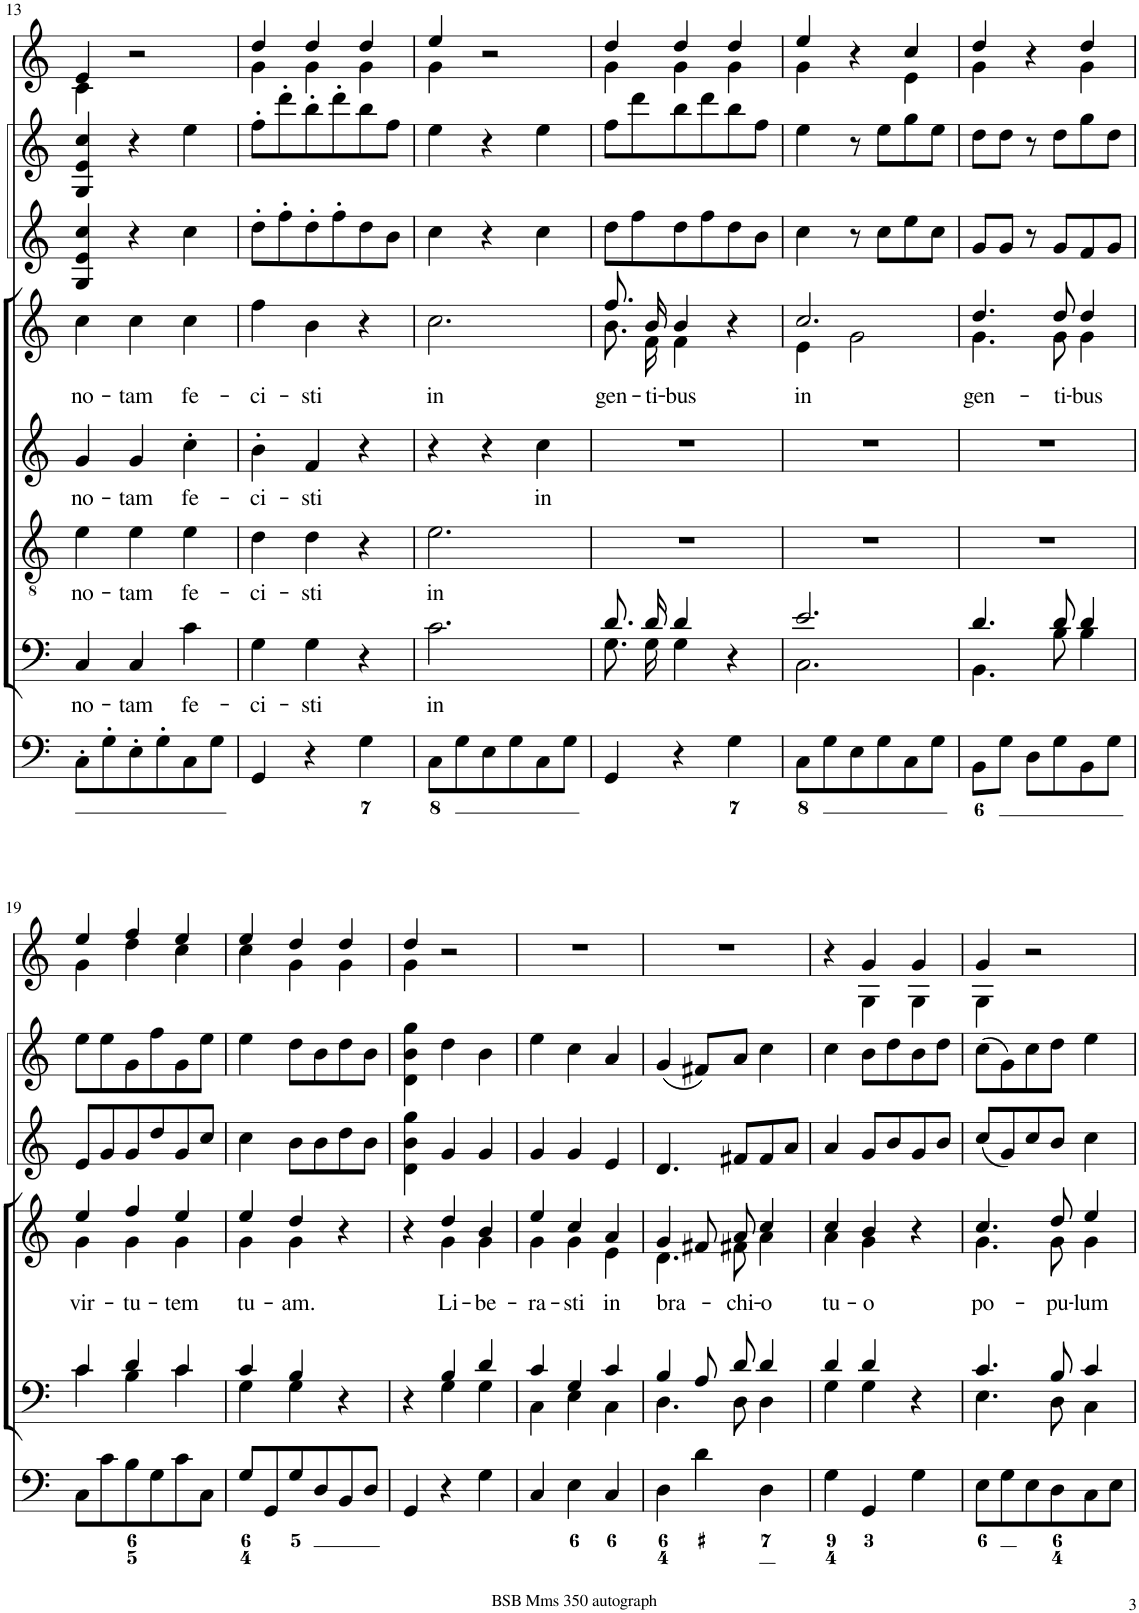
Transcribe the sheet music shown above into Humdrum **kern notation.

**kern	**kern	**text	**kern	**text	**kern	**text	**kern	**text	**kern	**kern	**kern
*part8	*part7	*part7	*part6	*part6	*part5	*part5	*part4	*part4	*part3	*part2	*part1
*staff8	*staff7	*staff7	*staff6	*staff6	*staff5	*staff5	*staff4	*staff4	*staff3	*staff2	*staff1
*I"Organ	*I"Voice	*	*I"Tenor	*	*I"Alto	*	*I"Voice	*	*I"Violino 2	*I"Violino 1	*I"Clarini in C
*	*	*	*	*	*	*	*	*	*I'Vln	*I'Vln	*
!!LO:PB:g=z
*clefF4	*clefF4	*	*clefGv2	*	*clefG2	*	*clefG2	*	*clefG2	*clefG2	*clefG2
*k[]	*k[]	*	*k[]	*	*k[]	*	*k[]	*	*k[]	*k[]	*k[]
*M3/4	*M3/4	*	*M3/4	*	*M3/4	*	*M3/4	*	*M3/4	*M3/4	*M3/4
=13	=13	=13	=13	=13	=13	=13	=13	=13	=13	=13	=13
!	!	!LO:LY:b	!	!LO:LY:b	!	!LO:LY:b	!	!LO:LY:b	!	!	!
*	*	*	*	*	*	*	*	*	*	*	*^
8C'\L	4C/	no-	4e\	no-	4g/	no-	4cc\	no-	4G/ 4e/ 4cc/	4G/ 4e/ 4cc/	4e/	4c\
8G'\	.	.	.	.	.	.	.	.	.	.	.	.
!	!	!LO:LY:b	!	!LO:LY:b	!	!LO:LY:b	!	!LO:LY:b	!	!	!	!
8E'\	4C/	-tam	4e\	-tam	4g/	-tam	4cc\	-tam	4r	4r	2r	2ryy
8G'\	.	.	.	.	.	.	.	.	.	.	.	.
!	!	!LO:LY:b	!	!LO:LY:b	!	!LO:LY:b	!	!LO:LY:b	!	!	!	!
8C\	4c\	fe-	4e\	fe-	4cc'\	fe-	4cc\	fe-	4cc\	4ee\	.	.
8G\J	.	.	.	.	.	.	.	.	.	.	.	.
=14	=14	=14	=14	=14	=14	=14	=14	=14	=14	=14	=14	=14
!	!	!LO:LY:b	!	!LO:LY:b	!	!LO:LY:b	!	!LO:LY:b	!	!	!	!
4GG/	4G\	-ci-	4d\	-ci-	4b'\	-ci-	4ff\	-ci-	8dd'\L	8ff'\L	4dd/	4g\
.	.	.	.	.	.	.	.	.	8ff'\	8ddd'\	.	.
!	!	!LO:LY:b	!	!LO:LY:b	!	!LO:LY:b	!	!LO:LY:b	!	!	!	!
4r	4G\	-sti	4d\	-sti	4f/	-sti	4b\	-sti	8dd'\	8bb'\	4dd/	4g\
.	.	.	.	.	.	.	.	.	8ff'\	8ddd'\	.	.
4G\	4r	.	4r	.	4r	.	4r	.	8dd\	8bb\	4dd/	4g\
.	.	.	.	.	.	.	.	.	8b\J	8ff\J	.	.
=15	=15	=15	=15	=15	=15	=15	=15	=15	=15	=15	=15	=15
!	!	!LO:LY:b	!	!LO:LY:b	!	!	!	!LO:LY:b	!	!	!	!
8C\L	2.c\	in	2.e\	in	4r	.	2.cc\	in	4cc\	4ee\	4ee/	4g\
8G\	.	.	.	.	.	.	.	.	.	.	.	.
8E\	.	.	.	.	4r	.	.	.	4r	4r	2r	2ryy
8G\	.	.	.	.	.	.	.	.	.	.	.	.
!	!	!	!	!	!	!LO:LY:b	!	!	!	!	!	!
8C\	.	.	.	.	4cc\	in	.	.	4cc\	4ee\	.	.
8G\J	.	.	.	.	.	.	.	.	.	.	.	.
=16	=16	=16	=16	=16	=16	=16	=16	=16	=16	=16	=16	=16
*	*^	*	*	*	*	*	*	*	*	*	*	*
!	!	!	!	!	!	!	!	!	!LO:LY:b	!	!	!	!
*	*	*	*	*	*	*	*	*^	*	*	*	*	*
4GG/	8.d/L	8.G\L	.	2.r	.	2.r	.	8.ff/L	8.b\L	gen-	8dd\L	8ff\L	4dd/	4g\
.	.	.	.	.	.	.	.	.	.	.	8ff\	8ddd\	.	.
!	!	!	!	!	!	!	!	!	!	!LO:LY:b	!	!	!	!
.	16d/Jk	16G\Jk	.	.	.	.	.	16b/Jk	16f\Jk	-ti-	.	.	.	.
!	!	!	!	!	!	!	!	!	!	!LO:LY:b	!	!	!	!
4r	4d/	4G\	.	.	.	.	.	4b/	4f\	-bus	8dd\	8bb\	4dd/	4g\
.	.	.	.	.	.	.	.	.	.	.	8ff\	8ddd\	.	.
4G\	4r	4ryy	.	.	.	.	.	4r	4ryy	.	8dd\	8bb\	4dd/	4g\
.	.	.	.	.	.	.	.	.	.	.	8b\J	8ff\J	.	.
=17	=17	=17	=17	=17	=17	=17	=17	=17	=17	=17	=17	=17	=17	=17
!	!	!	!	!	!	!	!	!	!	!LO:LY:b	!	!	!	!
8C\L	2.e/	2.C\	.	2.r	.	2.r	.	2.cc/	4e\	in	4cc\	4ee\	4ee/	4g\
8G\	.	.	.	.	.	.	.	.	.	.	.	.	.	.
8E\	.	.	.	.	.	.	.	.	2g\	.	8r	8r	4r	4ryy
8G\	.	.	.	.	.	.	.	.	.	.	8cc\L	8ee\L	.	.
8C\	.	.	.	.	.	.	.	.	.	.	8ee\	8gg\	4cc/	4e\
8G\J	.	.	.	.	.	.	.	.	.	.	8cc\J	8ee\J	.	.
=18	=18	=18	=18	=18	=18	=18	=18	=18	=18	=18	=18	=18	=18	=18
!	!	!	!	!	!	!	!	!	!	!LO:LY:b	!	!	!	!
8BB\L	4.d/	4.BB\	.	2.r	.	2.r	.	4.dd/	4.g\	gen-	8g/L	8dd\L	4dd/	4g\
8G\J	.	.	.	.	.	.	.	.	.	.	8g/J	8dd\J	.	.
8D\L	.	.	.	.	.	.	.	.	.	.	8r	8r	4r	4ryy
!	!	!	!	!	!	!	!	!	!	!LO:LY:b	!	!	!	!
8G\	8d/	8B\	.	.	.	.	.	8dd/	8g\	-ti-	8g/L	8dd\L	.	.
!	!	!	!	!	!	!	!	!	!	!LO:LY:b	!	!	!	!
8BB\	4d/	4B\	.	.	.	.	.	4dd/	4g\	-bus	8f/	8gg\	4dd/	4g\
8G\J	.	.	.	.	.	.	.	.	.	.	8g/J	8dd\J	.	.
!!LO:LB:g=z	!!
=19	=19	=19	=19	=19	=19	=19	=19	=19	=19	=19	=19	=19	=19	=19
!	!	!	!	!	!	!	!	!	!	!LO:LY:b	!	!	!	!
8C\L	4c/	4c\	.	2.r	.	2.r	.	4ee/	4g\	vir-	8e/L	8ee\L	4ee/	4g\
8c\	.	.	.	.	.	.	.	.	.	.	8g/	8ee\	.	.
!	!	!	!	!	!	!	!	!	!	!LO:LY:b	!	!	!	!
8B\	4d/	4B\	.	.	.	.	.	4ff/	4g\	-tu-	8g/	8g\	4ff/	4dd\
8G\	.	.	.	.	.	.	.	.	.	.	8dd/	8ff\	.	.
!	!	!	!	!	!	!	!	!	!	!LO:LY:b	!	!	!	!
8c\	4c/	4c\	.	.	.	.	.	4ee/	4g\	-tem	8g/	8g\	4ee/	4cc\
8C\J	.	.	.	.	.	.	.	.	.	.	8cc/J	8ee\J	.	.
=20	=20	=20	=20	=20	=20	=20	=20	=20	=20	=20	=20	=20	=20	=20
!	!	!	!	!	!	!	!	!	!	!LO:LY:b	!	!	!	!
8G/L	4c/	4G\	.	2.r	.	2.r	.	4ee/	4g\	tu-	4cc\	4ee\	4ee/	4cc\
8GG/	.	.	.	.	.	.	.	.	.	.	.	.	.	.
!	!	!	!	!	!	!	!	!	!	!LO:LY:b	!	!	!	!
8G/	4B/	4G\	.	.	.	.	.	4dd/	4g\	-am.	8b\L	8dd\L	4dd/	4g\
8D/	.	.	.	.	.	.	.	.	.	.	8b\	8b\	.	.
8BB/	4r	4ryy	.	.	.	.	.	4r	4ryy	.	8dd\	8dd\	4dd/	4g\
8D/J	.	.	.	.	.	.	.	.	.	.	8b\J	8b\J	.	.
=21	=21	=21	=21	=21	=21	=21	=21	=21	=21	=21	=21	=21	=21	=21
4GG/	4r	4ryy	.	2.r	.	2.r	.	4r	4ryy	.	4d\ 4b\ 4gg\	4d\ 4b\ 4gg\	4dd/	4g\
!	!	!	!	!	!	!	!	!	!	!LO:LY:b	!	!	!	!
4r	4B/	4G\	.	.	.	.	.	4dd/	4g\	Li-	4g/	4dd\	2r	2ryy
!	!	!	!	!	!	!	!	!	!	!LO:LY:b	!	!	!	!
4G\	4d/	4G\	.	.	.	.	.	4b/	4g\	-be-	4g/	4b\	.	.
*	*	*	*	*	*	*	*	*	*	*	*	*	*v	*v
=22	=22	=22	=22	=22	=22	=22	=22	=22	=22	=22	=22	=22	=22
!	!	!	!	!	!	!	!	!	!	!LO:LY:b	!	!	!
4C/	4c/	4C\	.	2.r	.	2.r	.	4ee/	4g\	-ra-	4g/	4ee\	2.r
!	!	!	!	!	!	!	!	!	!	!LO:LY:b	!	!	!
4E\	4G/	4E\	.	.	.	.	.	4cc/	4g\	-sti	4g/	4cc\	.
!	!	!	!	!	!	!	!	!	!	!LO:LY:b	!	!	!
4C/	4c/	4C\	.	.	.	.	.	4a/	4e\	in	4e/	4a/	.
=23	=23	=23	=23	=23	=23	=23	=23	=23	=23	=23	=23	=23	=23
!	!	!	!	!	!	!	!	!	!	!LO:LY:b	!	!	!
4D\	4B/	4.D\	.	2.r	.	2.r	.	4g/	4.d\	bra-	4.d/	(4g/	2.r
4d\	8A/L	.	.	.	.	.	.	8f#X/L	.	.	.	8f#X/L)	.
!	!	!	!	!	!	!	!	!	!	!LO:LY:b	!	!	!
.	8d/J	8D\	.	.	.	.	.	8a/J	8f#X\	-chi-	8f#X/L	8a/J	.
!	!	!	!	!	!	!	!	!	!	!LO:LY:b	!	!	!
4D\	4d/	4D\	.	.	.	.	.	4cc/	4a\	-o	8f#/	4cc\	.
.	.	.	.	.	.	.	.	.	.	.	8a/J	.	.
=24	=24	=24	=24	=24	=24	=24	=24	=24	=24	=24	=24	=24	=24
!	!	!	!	!	!	!	!	!	!	!LO:LY:b	!	!	!
*	*	*	*	*	*	*	*	*	*	*	*	*	*^
4G\	4d/	4G\	.	2.r	.	2.r	.	4cc/	4a\	tu-	4a/	4cc\	4r	4ryy
!	!	!	!	!	!	!	!	!	!	!LO:LY:b	!	!	!	!
4GG/	4d/	4G\	.	.	.	.	.	4b/	4g\	-o	8g/L	8b\L	4g/	4G\
.	.	.	.	.	.	.	.	.	.	.	8b/	8dd\	.	.
4G\	4r	4ryy	.	.	.	.	.	4r	4ryy	.	8g/	8b\	4g/	4G\
.	.	.	.	.	.	.	.	.	.	.	8b/J	8dd\J	.	.
=25	=25	=25	=25	=25	=25	=25	=25	=25	=25	=25	=25	=25	=25	=25
!	!	!	!	!	!	!	!	!	!	!LO:LY:b	!	!	!	!
8E\L	4.c/	4.E\	.	2.r	.	2.r	.	4.cc/	4.g\	po-	(8cc/L	(8cc\L	4g/	4G\
8G\	.	.	.	.	.	.	.	.	.	.	8g/)	8g\)	.	.
8E\	.	.	.	.	.	.	.	.	.	.	8cc/	8cc\	2r	2ryy
!	!	!	!	!	!	!	!	!	!	!LO:LY:b	!	!	!	!
8D\	8B/	8D\	.	.	.	.	.	8dd/	8g\	-pu-	8b/J	8dd\J	.	.
!	!	!	!	!	!	!	!	!	!	!LO:LY:b	!	!	!	!
8C\	4c/	4C\	.	.	.	.	.	4ee/	4g\	-lum	4cc\	4ee\	.	.
8E\J	.	.	.	.	.	.	.	.	.	.	.	.	.	.
*	*v	*v	*	*	*	*	*	*v	*v	*	*	*	*v	*v
=	=	=	=	=	=	=	=	=	=	=	=
*-	*-	*-	*-	*-	*-	*-	*-	*-	*-	*-	*-
